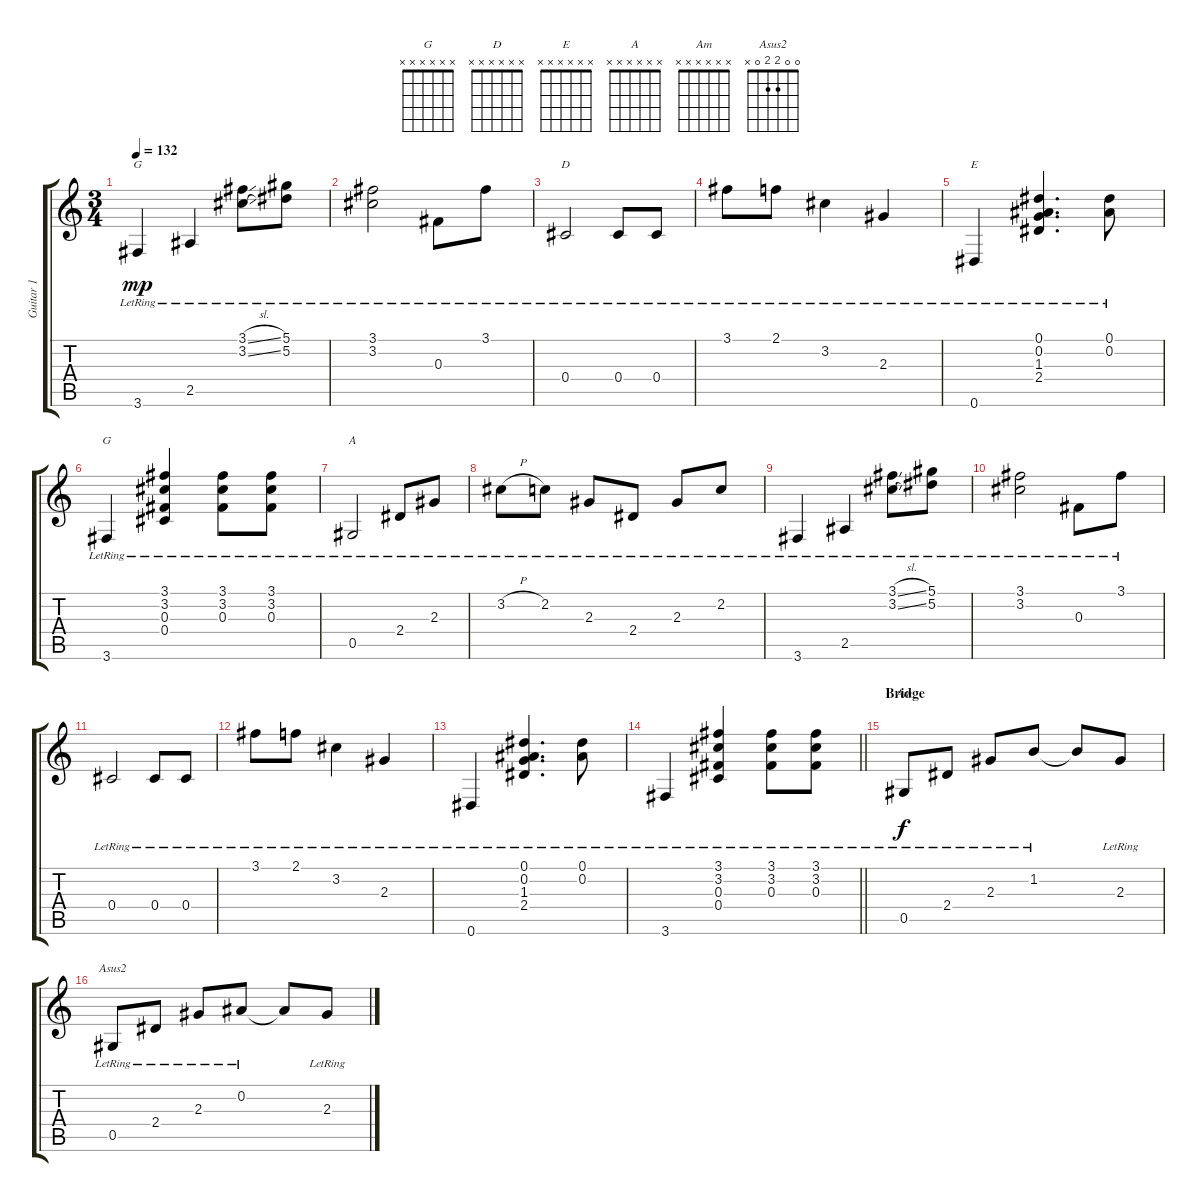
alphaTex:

\track ("Guitar 1" "Guitar 1") {instrument electricguitarclean}
\staff {score tabs}
\tuning (Eb4 Bb3 Gb3 Db3 Ab2 Eb2) {hide}
\chord ("G" 3 3 0 0 2 3) {barre 3}
\chord ("D" x x x x x x)
\chord ("E" x x x x x x)
\chord ("G" x x x x x x)
\chord ("A" x x x x x x)
\chord ("Am" x x x x x x)
\chord ("Asus2" 0 0 2 2 0 x)
\ts (3 4)
\tempo 132
\clef g2
\ks c
3.6{lr}.4{ch "G" dy mp} 2.5{lr}.4 (3.1{sl lr} 3.2{sl lr}).8 (5.1{lr} 5.2{lr}).8 |
(3.1{lr} 3.2{lr}).2 0.3{lr}.8 3.1{lr}.8 |
0.4{lr}.2{ch "D"} 0.4{lr}.8 0.4{lr}.8 |
3.1{lr}.8 2.1{lr}.8 3.2{lr}.4 2.3{lr}.4 |
0.6{lr}.4{ch "E"} (0.1{lr} 0.2{lr} 1.3{lr} 2.4{lr}).4{d} (0.1{lr} 0.2{lr}).8 |
3.6{lr}.4{ch "G"} (3.1{lr} 3.2{lr} 0.3{lr} 0.4{lr}).4 (3.1{lr} 3.2{lr} 0.3{lr}).8 (3.1{lr} 3.2{lr} 0.3{lr}).8 |
0.5{lr}.2{ch "A"} 2.4{lr}.8 2.3{lr}.8 |
3.2{h lr}.8 2.2{lr}.8 2.3{lr}.8 2.4{lr}.8 2.3{lr}.8 2.2{lr}.8 |
3.6{lr}.4 2.5{lr}.4 (3.1{sl lr} 3.2{sl lr}).8 (5.1{lr} 5.2{lr}).8 |
(3.1{lr} 3.2{lr}).2 0.3{lr}.8 3.1{lr}.8 |
0.4{lr}.2 0.4{lr}.8 0.4{lr}.8 |
3.1{lr}.8 2.1{lr}.8 3.2{lr}.4 2.3{lr}.4 |
0.6{lr}.4 (0.1{lr} 0.2{lr} 1.3{lr} 2.4{lr}).4{d} (0.1{lr} 0.2{lr}).8 |
\barLineRight lightlight
3.6{lr}.4 (3.1{lr} 3.2{lr} 0.3{lr} 0.4{lr}).4 (3.1{lr} 3.2{lr} 0.3{lr}).8 (3.1{lr} 3.2{lr} 0.3{lr}).8 |
\section ("" "Bridge")
0.5{lr}.8{ch "Am" dy f} 2.4{lr}.8 2.3{lr}.8 1.2{lr}.8 1.2{t}.8 2.3{lr}.8 |
0.5{lr}.8{ch "Asus2"} 2.4{lr}.8 2.3{lr}.8 0.2{lr}.8 0.2{t}.8 2.3{lr}.8
